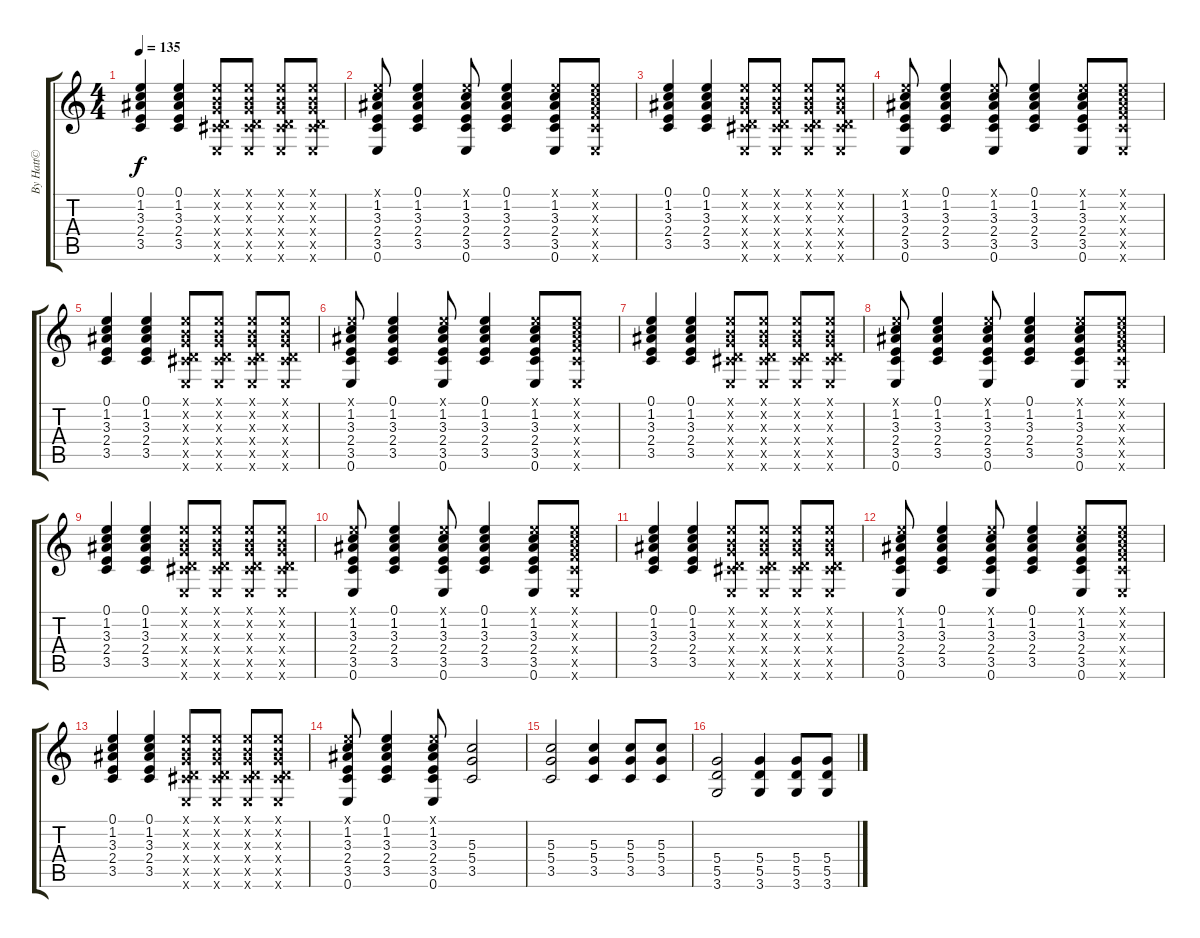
\track ("By Hatt©" "By Hatt©") {instrument electricguitarclean}
\staff {score tabs}
\tuning (E4 B3 G3 D3 A2 E2) {hide}
\ts (4 4)
\tempo 135
\clef g2
\ks c
(0.1 1.2 3.3 2.4 3.5).4{dy f} (0.1 1.2 3.3 2.4 3.5).4 (0.1{x} 0.2{x} 0.3{x} 0.4{x} 4.5{x} 0.6{x}).8 (0.1{x} 0.2{x} 0.3{x} 0.4{x} 4.5{x} 0.6{x}).8 (0.1{x} 0.2{x} 0.3{x} 0.4{x} 4.5{x} 0.6{x}).8 (0.1{x} 0.2{x} 0.3{x} 0.4{x} 4.5{x} 0.6{x}).8 |
(0.1{x} 1.2 3.3 2.4 3.5 0.6).8 (0.1 1.2 3.3 2.4 3.5).4 (0.1{x} 1.2 3.3 2.4 3.5 0.6).8 (0.1 1.2 3.3 2.4 3.5).4 (0.1{x} 1.2 3.3 2.4 3.5 0.6).8 (0.1{x} 1.2{x} 3.3{x} 3.4{x} 3.5{x} 0.6{x}).8 |
(0.1 1.2 3.3 2.4 3.5).4 (0.1 1.2 3.3 2.4 3.5).4 (0.1{x} 0.2{x} 0.3{x} 0.4{x} 4.5{x} 0.6{x}).8 (0.1{x} 0.2{x} 0.3{x} 0.4{x} 4.5{x} 0.6{x}).8 (0.1{x} 0.2{x} 0.3{x} 0.4{x} 4.5{x} 0.6{x}).8 (0.1{x} 0.2{x} 0.3{x} 0.4{x} 4.5{x} 0.6{x}).8 |
(0.1{x} 1.2 3.3 2.4 3.5 0.6).8 (0.1 1.2 3.3 2.4 3.5).4 (0.1{x} 1.2 3.3 2.4 3.5 0.6).8 (0.1 1.2 3.3 2.4 3.5).4 (0.1{x} 1.2 3.3 2.4 3.5 0.6).8 (0.1{x} 1.2{x} 3.3{x} 3.4{x} 3.5{x} 0.6{x}).8 |
(0.1 1.2 3.3 2.4 3.5).4 (0.1 1.2 3.3 2.4 3.5).4 (0.1{x} 0.2{x} 0.3{x} 0.4{x} 4.5{x} 0.6{x}).8 (0.1{x} 0.2{x} 0.3{x} 0.4{x} 4.5{x} 0.6{x}).8 (0.1{x} 0.2{x} 0.3{x} 0.4{x} 4.5{x} 0.6{x}).8 (0.1{x} 0.2{x} 0.3{x} 0.4{x} 4.5{x} 0.6{x}).8 |
(0.1{x} 1.2 3.3 2.4 3.5 0.6).8 (0.1 1.2 3.3 2.4 3.5).4 (0.1{x} 1.2 3.3 2.4 3.5 0.6).8 (0.1 1.2 3.3 2.4 3.5).4 (0.1{x} 1.2 3.3 2.4 3.5 0.6).8 (0.1{x} 1.2{x} 3.3{x} 3.4{x} 3.5{x} 0.6{x}).8 |
(0.1 1.2 3.3 2.4 3.5).4 (0.1 1.2 3.3 2.4 3.5).4 (0.1{x} 0.2{x} 0.3{x} 0.4{x} 4.5{x} 0.6{x}).8 (0.1{x} 0.2{x} 0.3{x} 0.4{x} 4.5{x} 0.6{x}).8 (0.1{x} 0.2{x} 0.3{x} 0.4{x} 4.5{x} 0.6{x}).8 (0.1{x} 0.2{x} 0.3{x} 0.4{x} 4.5{x} 0.6{x}).8 |
(0.1{x} 1.2 3.3 2.4 3.5 0.6).8 (0.1 1.2 3.3 2.4 3.5).4 (0.1{x} 1.2 3.3 2.4 3.5 0.6).8 (0.1 1.2 3.3 2.4 3.5).4 (0.1{x} 1.2 3.3 2.4 3.5 0.6).8 (0.1{x} 1.2{x} 3.3{x} 3.4{x} 3.5{x} 0.6{x}).8 |
(0.1 1.2 3.3 2.4 3.5).4 (0.1 1.2 3.3 2.4 3.5).4 (0.1{x} 0.2{x} 0.3{x} 0.4{x} 4.5{x} 0.6{x}).8 (0.1{x} 0.2{x} 0.3{x} 0.4{x} 4.5{x} 0.6{x}).8 (0.1{x} 0.2{x} 0.3{x} 0.4{x} 4.5{x} 0.6{x}).8 (0.1{x} 0.2{x} 0.3{x} 0.4{x} 4.5{x} 0.6{x}).8 |
(0.1{x} 1.2 3.3 2.4 3.5 0.6).8 (0.1 1.2 3.3 2.4 3.5).4 (0.1{x} 1.2 3.3 2.4 3.5 0.6).8 (0.1 1.2 3.3 2.4 3.5).4 (0.1{x} 1.2 3.3 2.4 3.5 0.6).8 (0.1{x} 1.2{x} 3.3{x} 3.4{x} 3.5{x} 0.6{x}).8 |
(0.1 1.2 3.3 2.4 3.5).4 (0.1 1.2 3.3 2.4 3.5).4 (0.1{x} 0.2{x} 0.3{x} 0.4{x} 4.5{x} 0.6{x}).8 (0.1{x} 0.2{x} 0.3{x} 0.4{x} 4.5{x} 0.6{x}).8 (0.1{x} 0.2{x} 0.3{x} 0.4{x} 4.5{x} 0.6{x}).8 (0.1{x} 0.2{x} 0.3{x} 0.4{x} 4.5{x} 0.6{x}).8 |
(0.1{x} 1.2 3.3 2.4 3.5 0.6).8 (0.1 1.2 3.3 2.4 3.5).4 (0.1{x} 1.2 3.3 2.4 3.5 0.6).8 (0.1 1.2 3.3 2.4 3.5).4 (0.1{x} 1.2 3.3 2.4 3.5 0.6).8 (0.1{x} 1.2{x} 3.3{x} 3.4{x} 3.5{x} 0.6{x}).8 |
(0.1 1.2 3.3 2.4 3.5).4 (0.1 1.2 3.3 2.4 3.5).4 (0.1{x} 0.2{x} 0.3{x} 0.4{x} 4.5{x} 0.6{x}).8 (0.1{x} 0.2{x} 0.3{x} 0.4{x} 4.5{x} 0.6{x}).8 (0.1{x} 0.2{x} 0.3{x} 0.4{x} 4.5{x} 0.6{x}).8 (0.1{x} 0.2{x} 0.3{x} 0.4{x} 4.5{x} 0.6{x}).8 |
(0.1{x} 1.2 3.3 2.4 3.5 0.6).8 (0.1 1.2 3.3 2.4 3.5).4 (0.1{x} 1.2 3.3 2.4 3.5 0.6).8 (5.3 5.4 3.5).2 |
(5.3 5.4 3.5).2 (5.3 5.4 3.5).4 (5.3 5.4 3.5).8 (5.3 5.4 3.5).8 |
(5.4 5.5 3.6).2 (5.4 5.5 3.6).4 (5.4 5.5 3.6).8 (5.4 5.5 3.6).8
